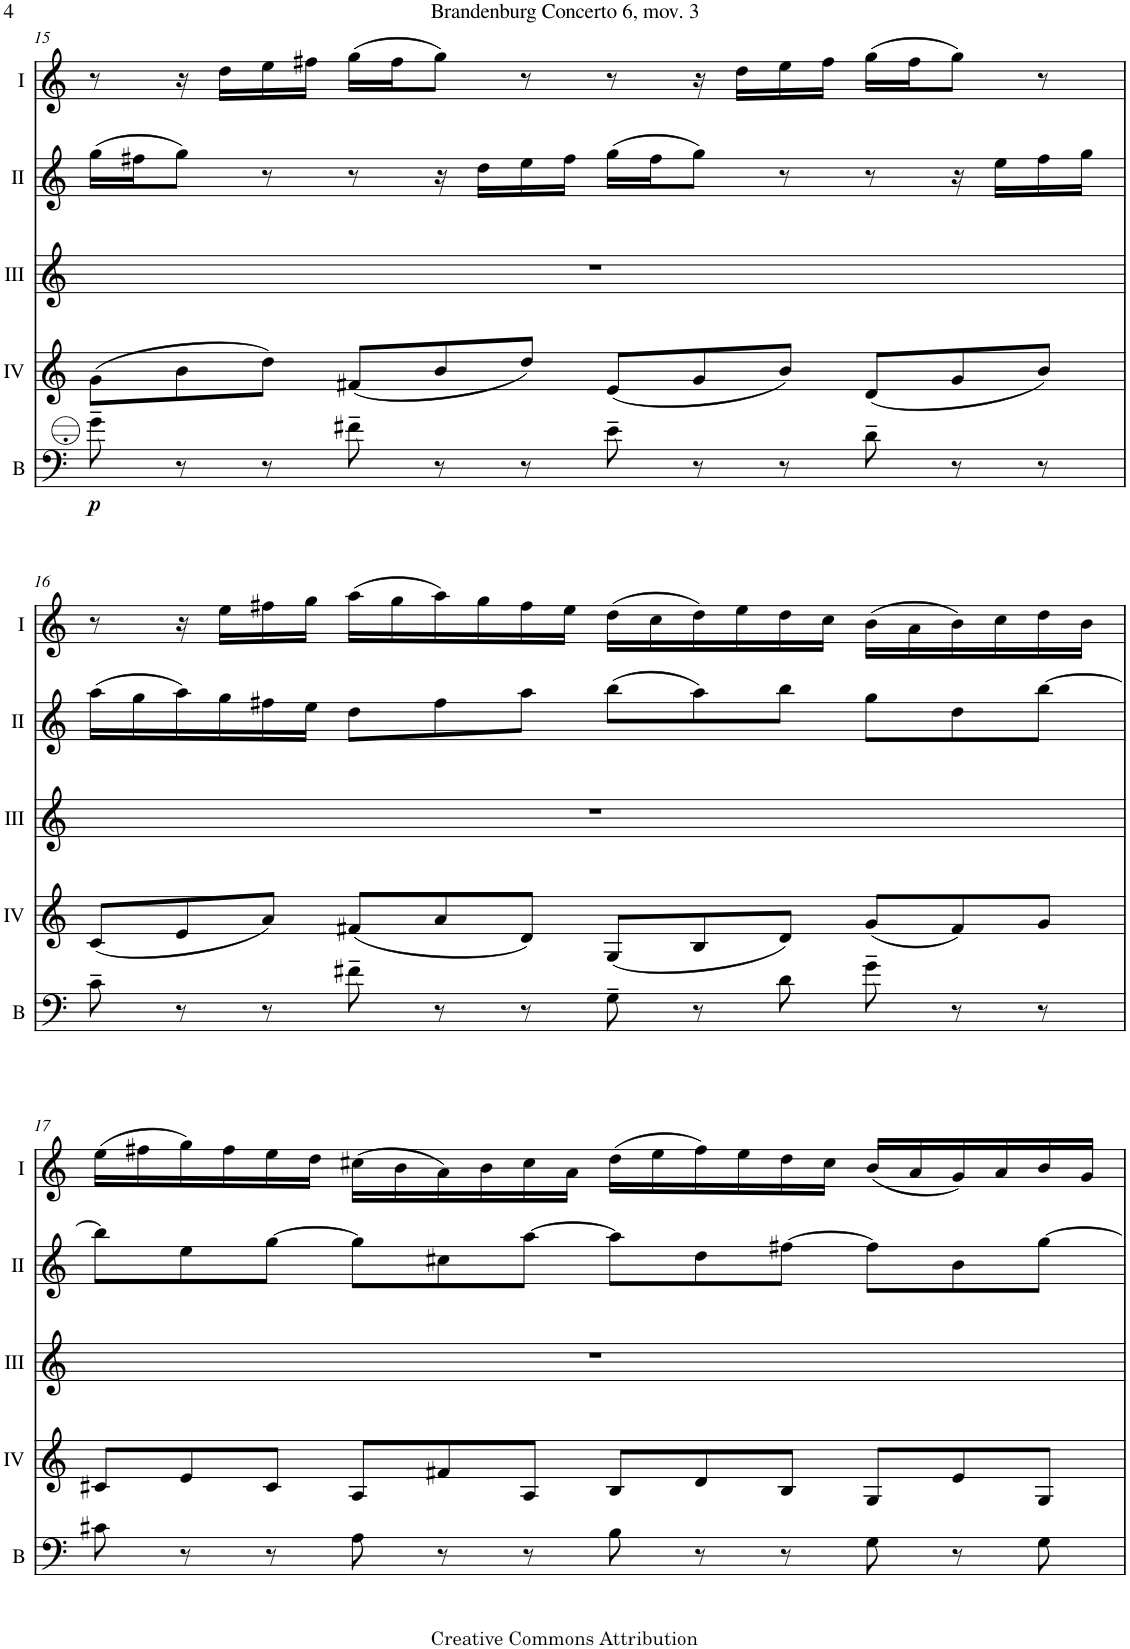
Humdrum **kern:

**kern	**dynam	**kern	**kern	**kern	**kern
*part5	*part5	*part4	*part3	*part2	*part1
*staff5	*staff5	*staff4	*staff3	*staff2	*staff1
*I"Bass	*	*I"Acc. 4	*I"Acc. 3	*I"Acc. 2	*I"Acc. 1
*I'B	*	*	*	*	*
!!LO:PB:g=z
*clefF4	*	*clefG2	*clefG2	*clefG2	*clefG2
*Trd7c12	*	*Trd7c12	*	*Trd7c12	*Trd7c12
*k[]	*	*k[]	*k[]	*k[]	*k[]
*M12/8	*	*M12/8	*M12/8	*M12/8	*M12/8
=15	=15	=15	=15	=15	=15
!	!LO:DY:b	!	!	!	!
8g~\	p	(8g\L	1.r	(16gg\LL	8r
.	.	.	.	16ff#X\J	.
8r	.	8b\	.	8gg\J)	16r
.	.	.	.	.	16dd\LL
8r	.	8dd\J)	.	8r	16ee\
.	.	.	.	.	16ff#X\JJ
8f#X~\	.	(8f#X/L	.	8r	(16gg\LL
.	.	.	.	.	16ff#\J
8r	.	8b/	.	16r	8gg\J)
.	.	.	.	16dd\LL	.
8r	.	8dd/J)	.	16ee\	8r
.	.	.	.	16ff#\JJ	.
8e~\	.	(8e/L	.	(16gg\LL	8r
.	.	.	.	16ff#\J	.
8r	.	8g/	.	8gg\J)	16r
.	.	.	.	.	16dd\LL
8r	.	8b/J)	.	8r	16ee\
.	.	.	.	.	16ff#\JJ
8d~\	.	(8d/L	.	8r	(16gg\LL
.	.	.	.	.	16ff#\J
8r	.	8g/	.	16r	8gg\J)
.	.	.	.	16ee\LL	.
8r	.	8b/J)	.	16ff#\	8r
.	.	.	.	16gg\JJ	.
!!LO:LB:g=z
=16	=16	=16	=16	=16	=16
8c~\	.	(8c/L	1.r	(16aa\LL	8r
.	.	.	.	16gg\	.
8r	.	8e/	.	16aa\)	16r
.	.	.	.	16gg\	16ee\LL
8r	.	8a/J)	.	16ff#X\	16ff#X\
.	.	.	.	16ee\JJ	16gg\JJ
8f#X~\	.	(8f#X/L	.	8dd\L	(16aa\LL
.	.	.	.	.	16gg\
8r	.	8a/	.	8ff#\	16aa\)
.	.	.	.	.	16gg\
8r	.	8d/J)	.	8aa\J	16ff#\
.	.	.	.	.	16ee\JJ
8G~\	.	(8G/L	.	(8bb\L	(16dd\LL
.	.	.	.	.	16cc\
8r	.	8B/	.	8aa\)	16dd\)
.	.	.	.	.	16ee\
8d\	.	8d/J)	.	8bb\J	16dd\
.	.	.	.	.	16cc\JJ
8g~\	.	(8g/L	.	8gg\L	(16b\LL
.	.	.	.	.	16a\
8r	.	8f#/)	.	8dd\	16b\)
.	.	.	.	.	16cc\
8r	.	8g/J	.	[8bb\J	16dd\
.	.	.	.	.	16b\JJ
!!LO:LB:g=z
=17	=17	=17	=17	=17	=17
8c#X\	.	8c#X/L	1.r	8bb\L]	(16ee\LL
.	.	.	.	.	16ff#X\
8r	.	8e/	.	8ee\	16gg\)
.	.	.	.	.	16ff#\
8r	.	8c#/J	.	[8gg\J	16ee\
.	.	.	.	.	16dd\JJ
8A\	.	8A/L	.	8gg\L]	(16cc#X\LL
.	.	.	.	.	16b\
8r	.	8f#X/	.	8cc#X\	16a\)
.	.	.	.	.	16b\
8r	.	8A/J	.	[8aa\J	16cc#\
.	.	.	.	.	16a\JJ
8B\	.	8B/L	.	8aa\L]	(16dd\LL
.	.	.	.	.	16ee\
8r	.	8d/	.	8dd\	16ff#\)
.	.	.	.	.	16ee\
8r	.	8B/J	.	[8ff#X\J	16dd\
.	.	.	.	.	16cc#\JJ
8G\	.	8G/L	.	8ff#\L]	(16b/LL
.	.	.	.	.	16a/
8r	.	8e/	.	8b\	16g/)
.	.	.	.	.	16a/
8G\	.	8G/J	.	[8gg\J	16b/
.	.	.	.	.	16g/JJ
=	=	=	=	=	=
*-	*-	*-	*-	*-	*-
